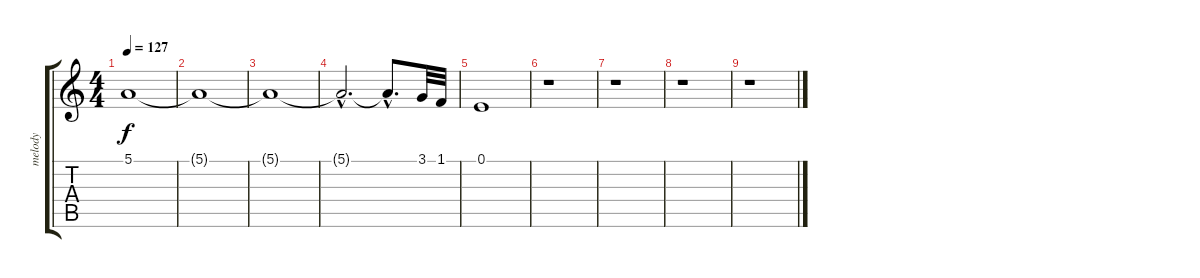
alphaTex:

\track ("melody " "melody ") {instrument trombone}
\staff {score tabs}
\tuning (E4 B3 G3 D3 A2 E2) {hide}
\ts (4 4)
\tempo 127
\clef g2
\ks c
5.1.1{dy f} |
5.1{t}.1 |
5.1{t}.1 |
5.1{hac t}.2{d} 5.1{hac t}.8{d} 3.1.32 1.1.32 |
0.1.1 |
r.1 |
r.1 |
r.1 |
r.1
